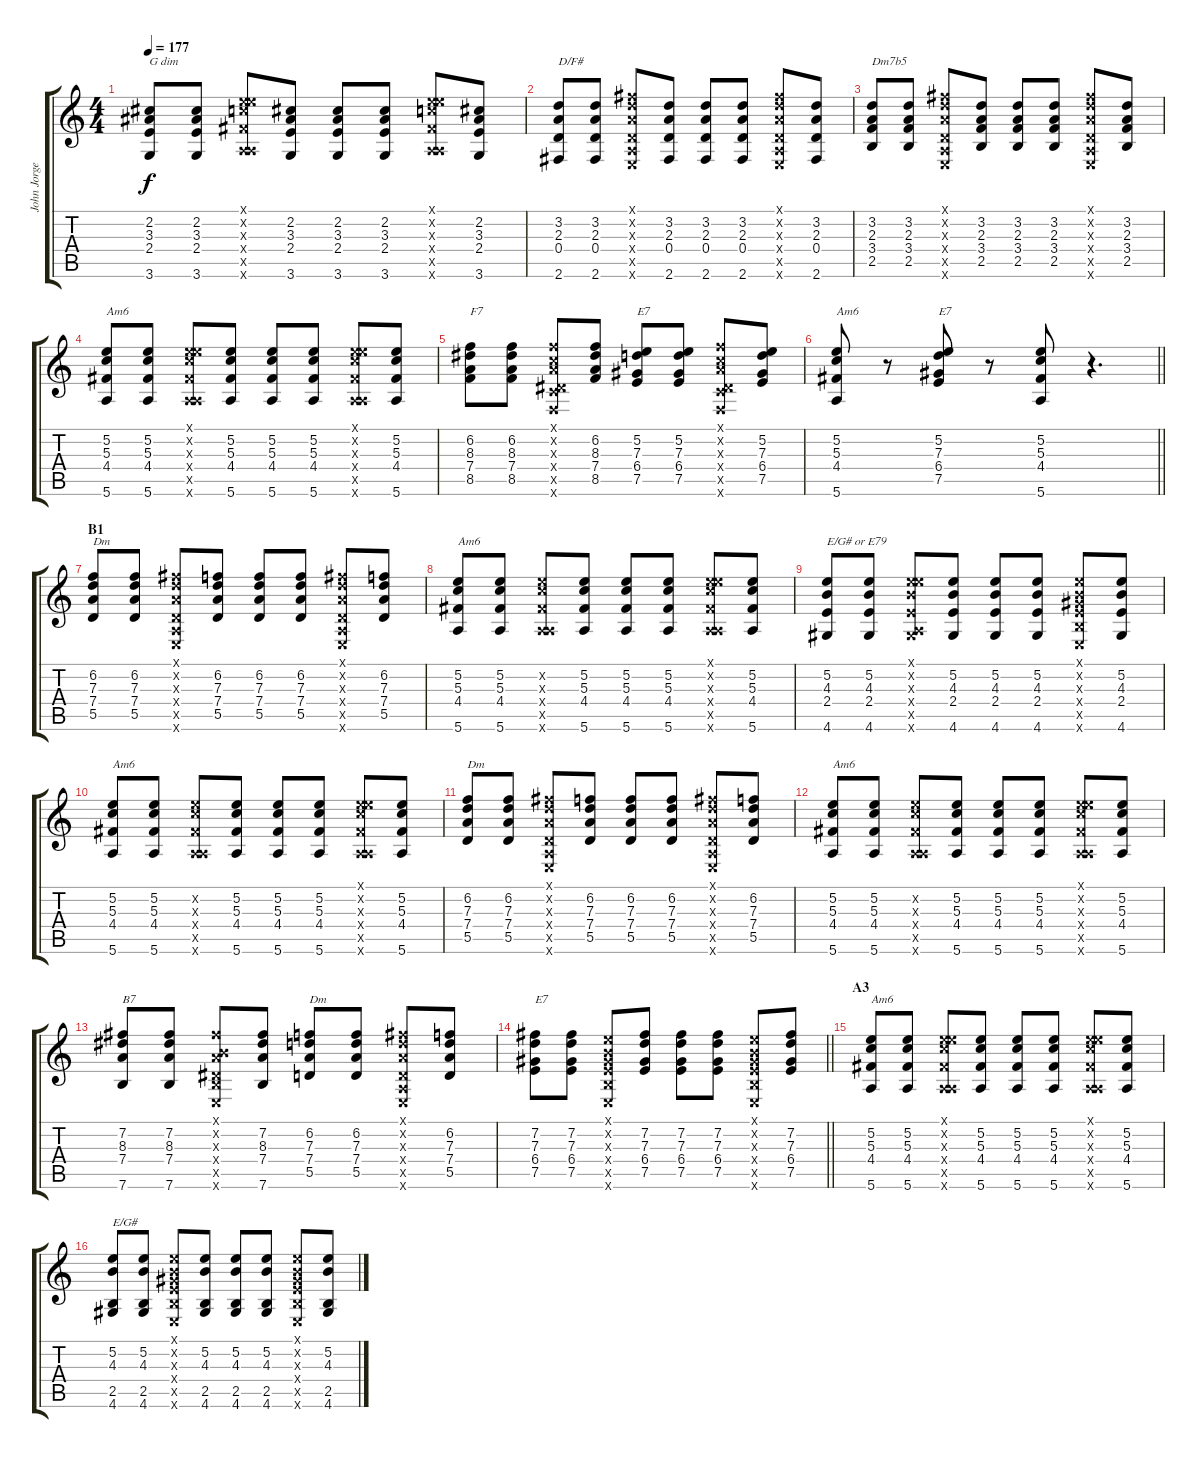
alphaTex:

\track ("John Jorgenson - Rhythm Acoustic 1" "John Jorge") {instrument acousticguitarsteel}
\staff {score tabs}
\tuning (E4 B3 G3 D3 A2 E2) {hide}
\ts (4 4)
\tempo 177
\clef g2
\ks c
(2.2 3.3 2.4 3.6).8{txt "G dim" dy f} (2.2 3.3 2.4 3.6).8 (0.1{x} 5.2{x} 5.3{x} 4.4{x} 0.5{x} 5.6{x}).8 (2.2 3.3 2.4 3.6).8 (2.2 3.3 2.4 3.6).8 (2.2 3.3 2.4 3.6).8 (0.1{x} 5.2{x} 5.3{x} 4.4{x} 0.5{x} 5.6{x}).8 (2.2 3.3 2.4 3.6).8 |
(3.2 2.3 0.4 2.6).8{txt "D/F#"} (3.2 2.3 0.4 2.6).8 (2.1{x} 3.2{x} 2.3{x} 0.4{x} 0.5{x} 0.6{x}).8 (3.2 2.3 0.4 2.6).8 (3.2 2.3 0.4 2.6).8 (3.2 2.3 0.4 2.6).8 (2.1{x} 3.2{x} 2.3{x} 0.4{x} 0.5{x} 0.6{x}).8 (3.2 2.3 0.4 2.6).8 |
(3.2 2.3 3.4 2.5).8{txt "Dm7b5"} (3.2 2.3 3.4 2.5).8 (2.1{x} 3.2{x} 2.3{x} 0.4{x} 0.5{x} 0.6{x}).8 (3.2 2.3 3.4 2.5).8 (3.2 2.3 3.4 2.5).8 (3.2 2.3 3.4 2.5).8 (2.1{x} 3.2{x} 2.3{x} 0.4{x} 0.5{x} 0.6{x}).8 (3.2 2.3 3.4 2.5).8 |
(5.2 5.3 4.4 5.6).8{txt "Am6"} (5.2 5.3 4.4 5.6).8 (0.1{x} 5.2{x} 5.3{x} 4.4{x} 0.5{x} 5.6{x}).8 (5.2 5.3 4.4 5.6).8 (5.2 5.3 4.4 5.6).8 (5.2 5.3 4.4 5.6).8 (0.1{x} 5.2{x} 5.3{x} 4.4{x} 0.5{x} 5.6{x}).8 (5.2 5.3 4.4 5.6).8 |
(6.2 8.3 7.4 8.5).8{txt "F7"} (6.2 8.3 7.4 8.5).8 (1.1{x} 1.2{x} 2.3{x} 1.4{x} 3.5{x} 1.6{x}).8 (6.2 8.3 7.4 8.5).8 (5.2 7.3 6.4 7.5).8{txt "E7"} (5.2 7.3 6.4 7.5).8 (1.1{x} 1.2{x} 2.3{x} 1.4{x} 3.5{x} 1.6{x}).8 (5.2 7.3 6.4 7.5).8 |
\barLineRight lightlight
(5.2 5.3 4.4 5.6).8{txt "Am6"} r.8 (5.2 7.3 6.4 7.5).8{txt "E7"} r.8 (5.2 5.3 4.4 5.6).8 r.4{d} |
\section ("" "B1")
(6.2 7.3 7.4 5.5).8{txt "Dm"} (6.2 7.3 7.4 5.5).8 (2.1{x} 3.2{x} 2.3{x} 0.4{x} 0.5{x} 0.6{x}).8 (6.2 7.3 7.4 5.5).8 (6.2 7.3 7.4 5.5).8 (6.2 7.3 7.4 5.5).8 (2.1{x} 3.2{x} 2.3{x} 0.4{x} 0.5{x} 0.6{x}).8 (6.2 7.3 7.4 5.5).8 |
(5.2 5.3 4.4 5.6).8{txt "Am6"} (5.2 5.3 4.4 5.6).8 (5.2{x} 5.3{x} 4.4{x} 0.5{x} 5.6{x}).8 (5.2 5.3 4.4 5.6).8 (5.2 5.3 4.4 5.6).8 (5.2 5.3 4.4 5.6).8 (0.1{x} 5.2{x} 5.3{x} 4.4{x} 0.5{x} 5.6{x}).8 (5.2 5.3 4.4 5.6).8 |
(5.2 4.3 2.4 4.6).8{txt "E/G# or E79"} (5.2 4.3 2.4 4.6).8 (0.1{x} 5.2{x} 4.3{x} 2.4{x} 0.5{x} 4.6{x}).8 (5.2 4.3 2.4 4.6).8 (5.2 4.3 2.4 4.6).8 (5.2 4.3 2.4 4.6).8 (0.1{x} 0.2{x} 1.3{x} 2.4{x} 2.5{x} 0.6{x}).8 (5.2 4.3 2.4 4.6).8 |
(5.2 5.3 4.4 5.6).8{txt "Am6"} (5.2 5.3 4.4 5.6).8 (5.2{x} 5.3{x} 4.4{x} 0.5{x} 5.6{x}).8 (5.2 5.3 4.4 5.6).8 (5.2 5.3 4.4 5.6).8 (5.2 5.3 4.4 5.6).8 (0.1{x} 5.2{x} 5.3{x} 4.4{x} 0.5{x} 5.6{x}).8 (5.2 5.3 4.4 5.6).8 |
(6.2 7.3 7.4 5.5).8{txt "Dm"} (6.2 7.3 7.4 5.5).8 (2.1{x} 3.2{x} 2.3{x} 0.4{x} 0.5{x} 0.6{x}).8 (6.2 7.3 7.4 5.5).8 (6.2 7.3 7.4 5.5).8 (6.2 7.3 7.4 5.5).8 (2.1{x} 3.2{x} 2.3{x} 0.4{x} 0.5{x} 0.6{x}).8 (6.2 7.3 7.4 5.5).8 |
(5.2 5.3 4.4 5.6).8{txt "Am6"} (5.2 5.3 4.4 5.6).8 (5.2{x} 5.3{x} 4.4{x} 0.5{x} 5.6{x}).8 (5.2 5.3 4.4 5.6).8 (5.2 5.3 4.4 5.6).8 (5.2 5.3 4.4 5.6).8 (0.1{x} 5.2{x} 5.3{x} 4.4{x} 0.5{x} 5.6{x}).8 (5.2 5.3 4.4 5.6).8 |
(7.2 8.3 7.4 7.6).8{txt "B7"} (7.2 8.3 7.4 7.6).8 (2.1{x} 0.2{x} 2.3{x} 1.4{x} 2.5{x} 0.6{x}).8 (7.2 8.3 7.4 7.6).8 (6.2 7.3 7.4 5.5).8{txt "Dm"} (6.2 7.3 7.4 5.5).8 (2.1{x} 3.2{x} 2.3{x} 0.4{x} 0.5{x} 0.6{x}).8 (6.2 7.3 7.4 5.5).8 |
\barLineRight lightlight
(7.2 7.3 6.4 7.5).8{txt "E7"} (7.2 7.3 6.4 7.5).8 (0.1{x} 0.2{x} 1.3{x} 2.4{x} 2.5{x} 0.6{x}).8 (7.2 7.3 6.4 7.5).8 (7.2 7.3 6.4 7.5).8 (7.2 7.3 6.4 7.5).8 (0.1{x} 0.2{x} 1.3{x} 2.4{x} 2.5{x} 0.6{x}).8 (7.2 7.3 6.4 7.5).8 |
\section ("" "A3")
(5.2 5.3 4.4 5.6).8{txt "Am6"} (5.2 5.3 4.4 5.6).8 (0.1{x} 5.2{x} 5.3{x} 4.4{x} 0.5{x} 5.6{x}).8 (5.2 5.3 4.4 5.6).8 (5.2 5.3 4.4 5.6).8 (5.2 5.3 4.4 5.6).8 (0.1{x} 5.2{x} 5.3{x} 4.4{x} 0.5{x} 5.6{x}).8 (5.2 5.3 4.4 5.6).8 |
(5.2 4.3 2.5 4.6).8{txt "E/G#"} (5.2 4.3 2.5 4.6).8 (0.1{x} 0.2{x} 1.3{x} 2.4{x} 2.5{x} 0.6{x}).8 (5.2 4.3 2.5 4.6).8 (5.2 4.3 2.5 4.6).8 (5.2 4.3 2.5 4.6).8 (0.1{x} 0.2{x} 1.3{x} 2.4{x} 2.5{x} 0.6{x}).8 (5.2 4.3 2.5 4.6).8
